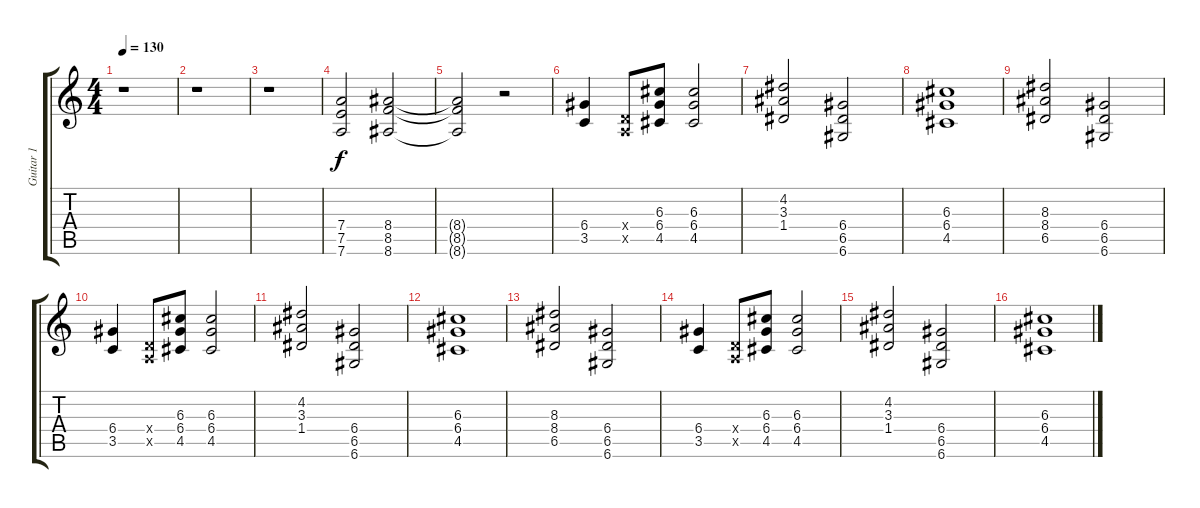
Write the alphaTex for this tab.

\track ("Guitar 1" "Guitar 1") {instrument distortionguitar}
\staff {score tabs}
\tuning (E4 B3 G3 D3 A2 D2) {hide}
\ts (4 4)
\tempo 130
\clef g2
\ks c
r.1{dy f} |
r.1 |
r.1 |
(7.4 7.5 7.6).2 (8.4 8.5 8.6).2 |
(8.4{t} 8.5{t} 8.6{t}).2 r.2 |
(6.4 3.5).4 (0.4{x} 0.5{x}).8 (6.3 6.4 4.5).8 (6.3 6.4 4.5).2 |
(4.2 3.3 1.4).2 (6.4 6.5 6.6).2 |
(6.3 6.4 4.5).1 |
(8.3 8.4 6.5).2 (6.4 6.5 6.6).2 |
(6.4 3.5).4 (0.4{x} 0.5{x}).8 (6.3 6.4 4.5).8 (6.3 6.4 4.5).2 |
(4.2 3.3 1.4).2 (6.4 6.5 6.6).2 |
(6.3 6.4 4.5).1 |
(8.3 8.4 6.5).2 (6.4 6.5 6.6).2 |
(6.4 3.5).4 (0.4{x} 0.5{x}).8 (6.3 6.4 4.5).8 (6.3 6.4 4.5).2 |
(4.2 3.3 1.4).2 (6.4 6.5 6.6).2 |
(6.3 6.4 4.5).1
